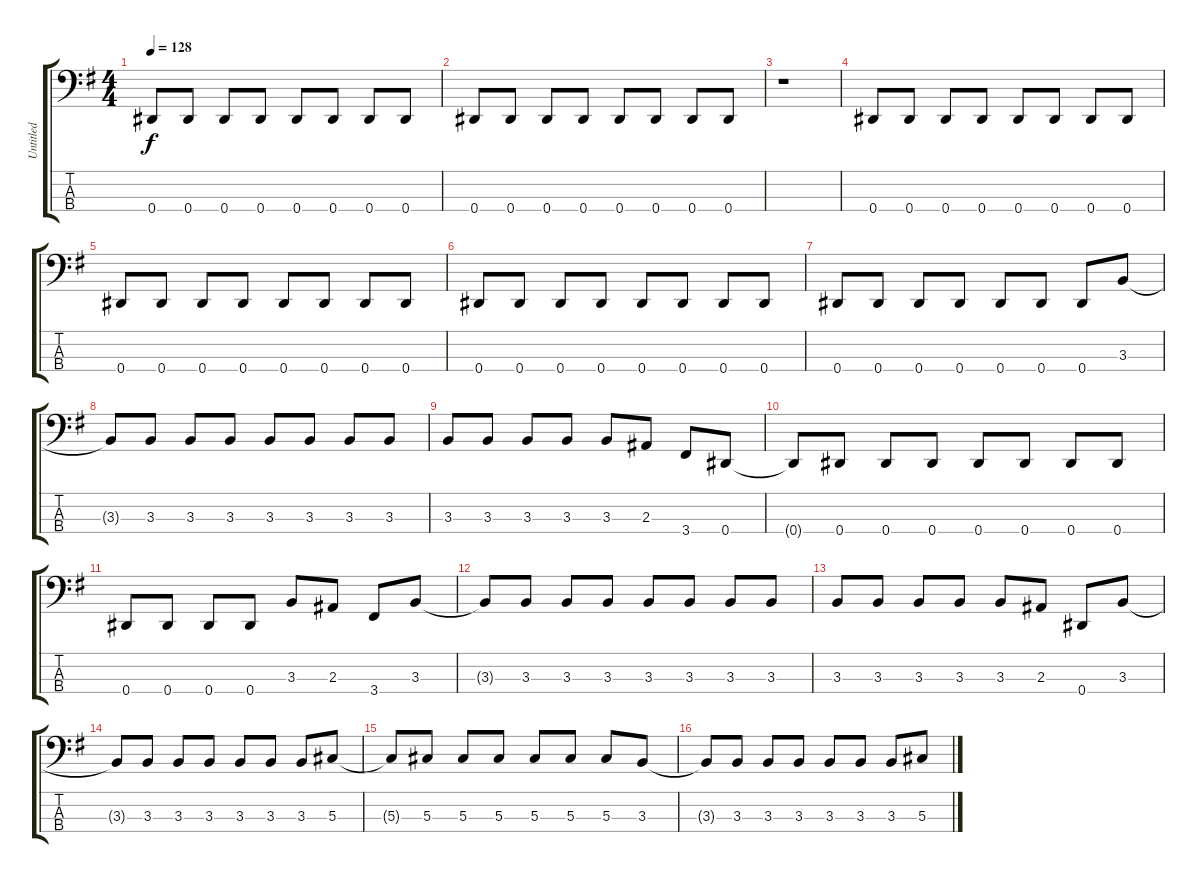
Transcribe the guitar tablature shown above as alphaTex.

\track ("Untitled" "Untitled") {instrument electricbassfinger}
\staff {score tabs}
\tuning (Gb2 Db2 Ab1 Eb1) {hide}
\ts (4 4)
\tempo 128
\clef f4
\ks g
0.4.8{dy f instrument electricbassfinger} 0.4.8 0.4.8 0.4.8 0.4.8 0.4.8 0.4.8 0.4.8 |
0.4.8 0.4.8 0.4.8 0.4.8 0.4.8 0.4.8 0.4.8 0.4.8 |
r.1 |
0.4.8 0.4.8 0.4.8 0.4.8 0.4.8 0.4.8 0.4.8 0.4.8 |
0.4.8 0.4.8 0.4.8 0.4.8 0.4.8 0.4.8 0.4.8 0.4.8 |
0.4.8 0.4.8 0.4.8 0.4.8 0.4.8 0.4.8 0.4.8 0.4.8 |
0.4.8 0.4.8 0.4.8 0.4.8 0.4.8 0.4.8 0.4.8 3.3.8 |
3.3{t}.8 3.3.8 3.3.8 3.3.8 3.3.8 3.3.8 3.3.8 3.3.8 |
3.3.8 3.3.8 3.3.8 3.3.8 3.3.8 2.3.8 3.4.8 0.4.8 |
0.4{t}.8 0.4.8 0.4.8 0.4.8 0.4.8 0.4.8 0.4.8 0.4.8 |
0.4.8 0.4.8 0.4.8 0.4.8 3.3.8 2.3.8 3.4.8 3.3.8 |
3.3{t}.8 3.3.8 3.3.8 3.3.8 3.3.8 3.3.8 3.3.8 3.3.8 |
3.3.8 3.3.8 3.3.8 3.3.8 3.3.8 2.3.8 0.4.8 3.3.8 |
3.3{t}.8 3.3.8 3.3.8 3.3.8 3.3.8 3.3.8 3.3.8 5.3.8 |
5.3{t}.8 5.3.8 5.3.8 5.3.8 5.3.8 5.3.8 5.3.8 3.3.8 |
3.3{t}.8 3.3.8 3.3.8 3.3.8 3.3.8 3.3.8 3.3.8 5.3.8
